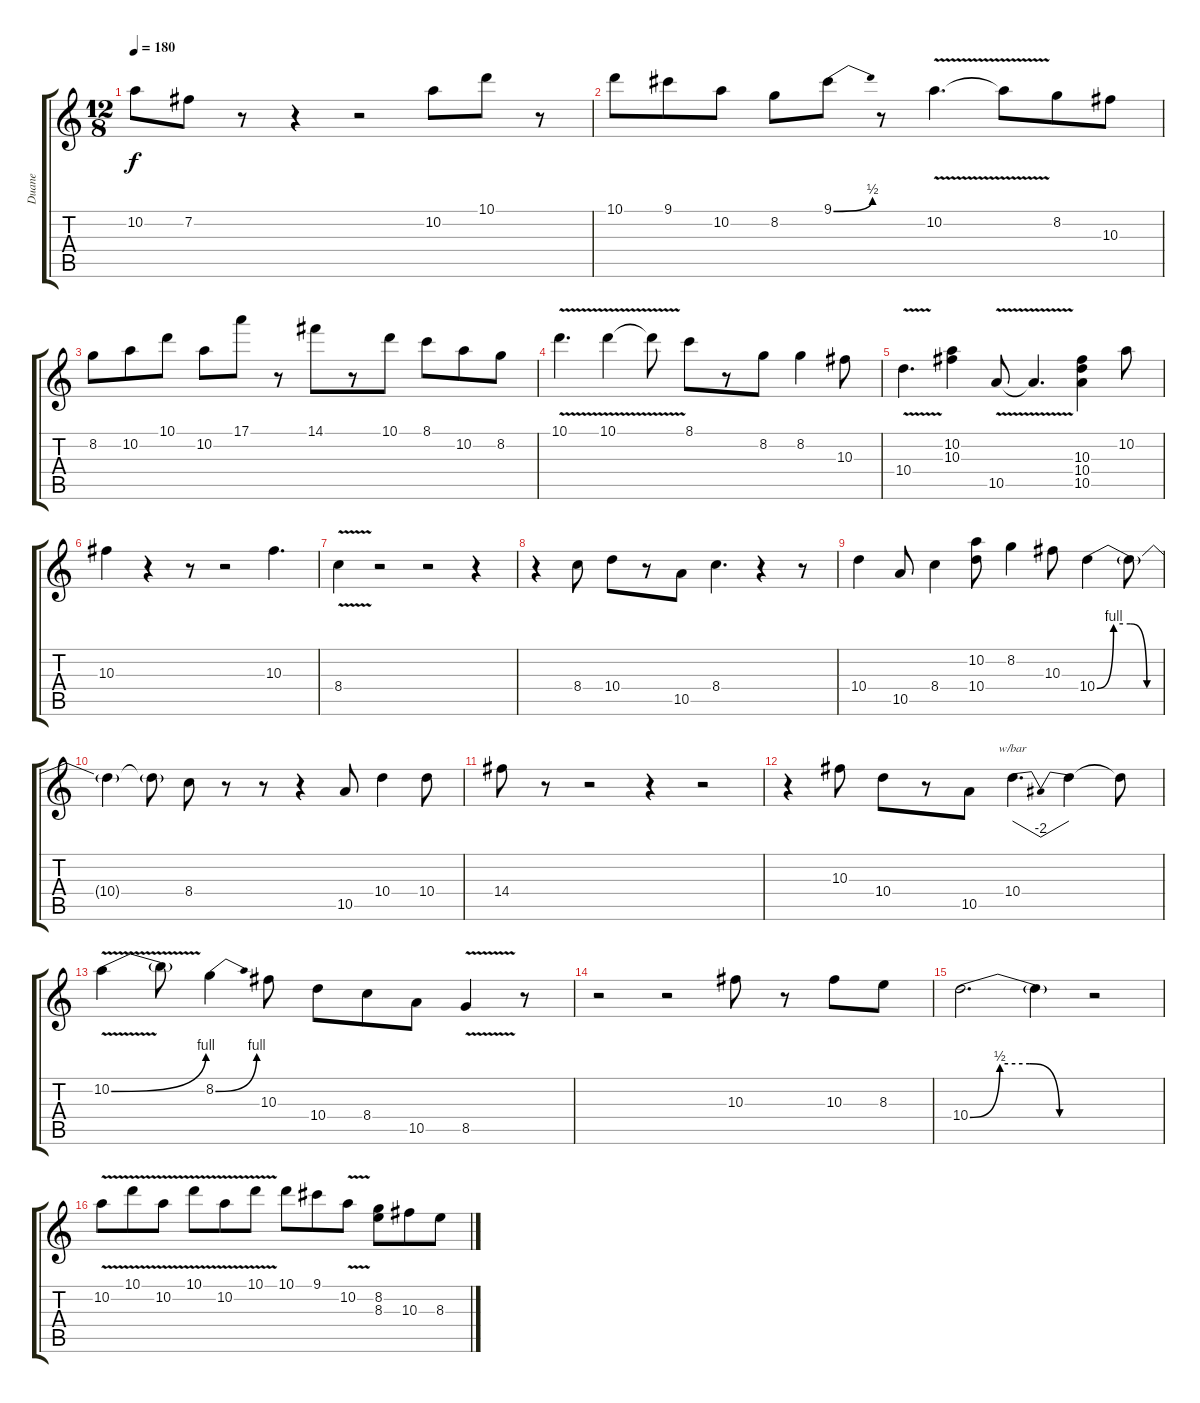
\track ("Duane" "Duane") {instrument overdrivenguitar}
\staff {score tabs}
\tuning (E4 B3 Ab3 E3 B2 E2) {hide}
\ts (12 8)
\tempo 180
\clef g2
\ks c
10.2.8{dy f} 7.2.8 r.8 r.4 r.2 10.2.8 10.1.8 r.8 |
10.1.8 9.1.8 10.2.8 8.2.8 9.1{be (bend 0 0 60 2)}.8 r.8 10.2{v}.4{d} 10.2{t}.8 8.2.8 10.3.8 |
8.2.8 10.2.8 10.1.8 10.2.8 17.1.8 r.8 14.1.8 r.8 10.1.8 8.1.8 10.2.8 8.2.8 |
10.1{v}.4{d} 10.1{v}.4 10.1{t}.8 8.1.8 r.8 8.2.8 8.2.4 10.3.8 |
10.4{v}.4{d} (10.2 10.3).4 10.5{v}.8 10.5{t}.4{d} (10.3 10.4 10.5).4 10.2.8 |
10.3.4 r.4 r.8 r.2 10.3.4{d} |
8.4{v}.4 r.2 r.2 r.4 |
r.4 8.4.8 10.4.8 r.8 10.5.8 8.4.4{d} r.4 r.8 |
10.4.4 10.5.8 8.4.4 (10.2 10.4).8 8.2.4 10.3.8 10.4{be (custom 0 0 15 4 30 4 45 0 60 0)}.4 10.4{t}.8 |
10.4{t}.4 10.4{t}.8 8.4.8 r.8 r.8 r.4 10.5.8 10.4.4 10.4.8 |
14.4.8 r.8 r.2 r.4 r.2 |
r.4 10.3.8 10.4.8 r.8 10.5.8 10.4.4{d tbe (dip default 0 0 30 -8 60 0)} 10.4{t}.4 10.4{t}.8 |
10.2{be (bend 0 0 60 4) v}.4 10.2{t}.8 8.2{be (bend 0 0 60 4)}.4 10.3.8 10.4.8 8.4.8 10.5.8 8.5{v}.4 r.8 |
r.2 r.2 10.3.8 r.8 10.3.8 8.3.8 |
10.4{be (custom 0 0 15 2 30 2 45 0 60 0)}.2{d} 10.4{t}.4 r.2 |
10.2{v}.8 10.1{v}.8 10.2{v}.8 10.1{v}.8 10.2{v}.8 10.1{v}.8 10.1.8 9.1.8 10.2{v}.8 (8.2 8.3).8 10.3.8 8.3.8
